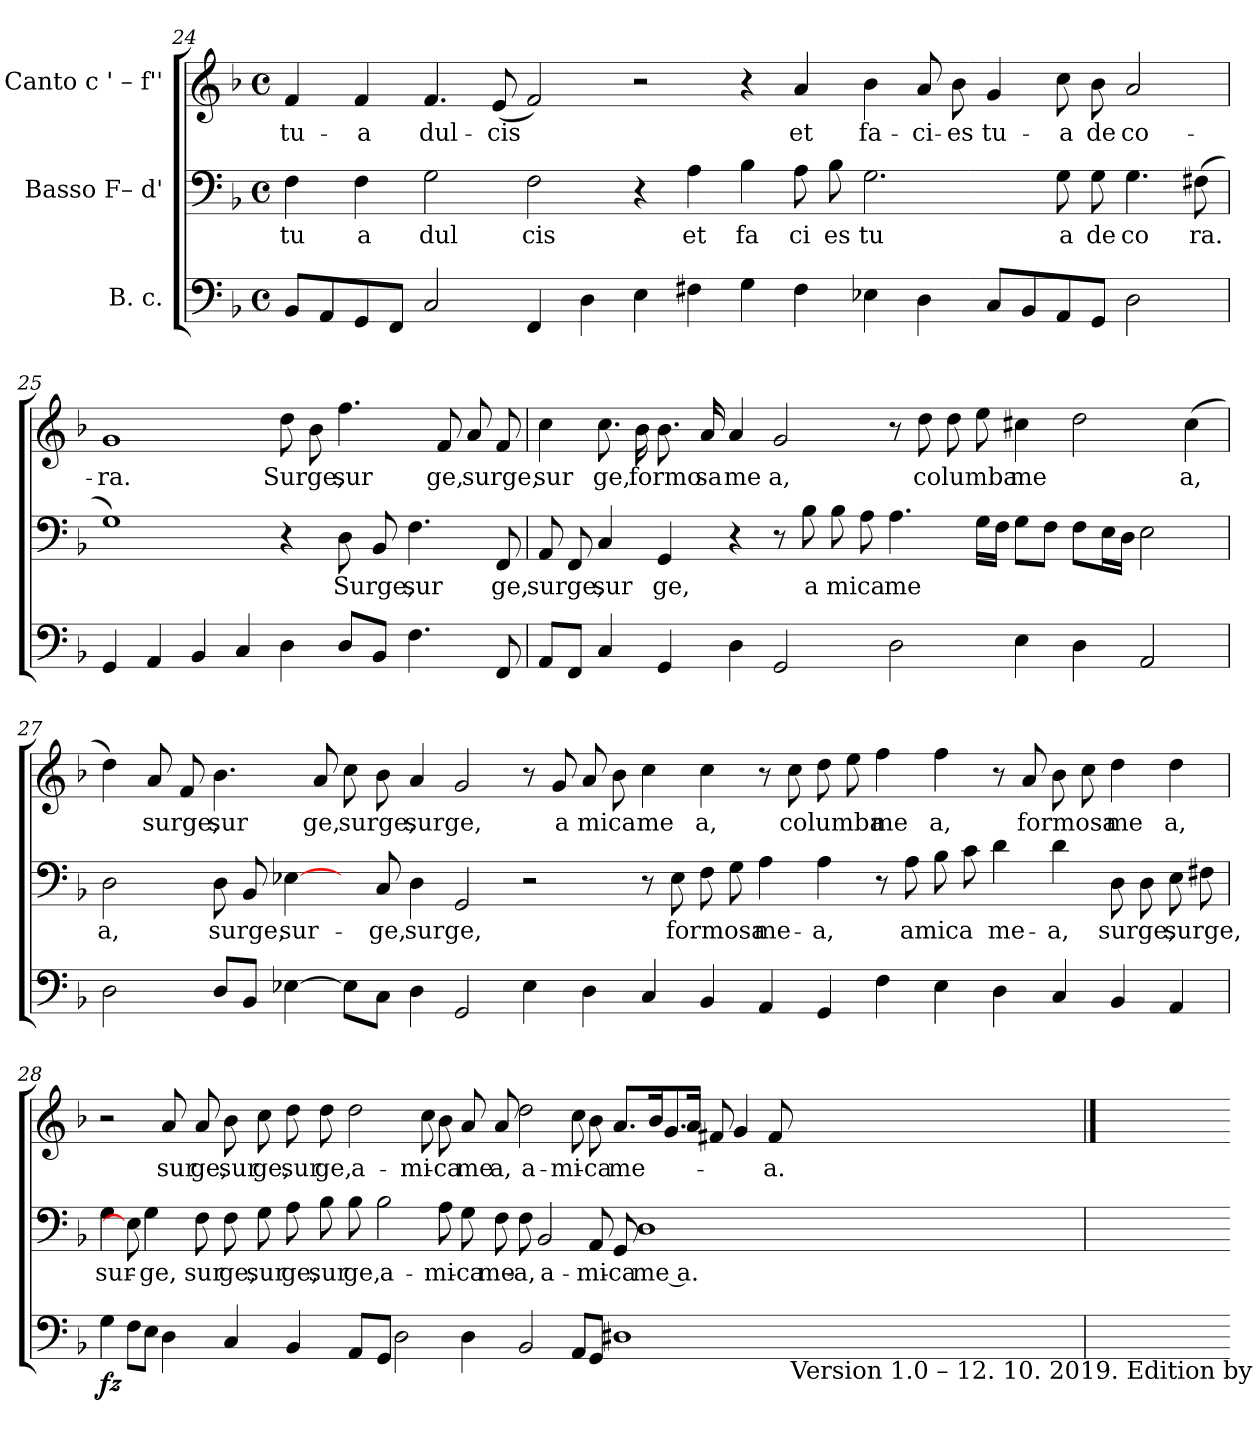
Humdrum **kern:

**kern	**dynam	**kern	**text	**kern	**text	**dynam
*part3	*part3	*part2	*part2	*part1	*part1	*part1
*staff3	*staff3	*staff2	*staff2	*staff1	*staff1	*staff1
*I"B. c.	*	*I"Basso  F– d'	*	*I"Canto  c ' – f''	*	*
*clefF4	*	*clefF4	*	*clefG2	*	*
*k[b-]	*	*k[b-]	*	*k[b-]	*	*
*F:	*	*F:	*	*F:	*	*
*M4/4	*	*M4/4	*	*M4/4	*	*
*met(c)	*	*met(c)	*	*met(c)	*	*
=24	=24	=24	=24	=24	=24	=24
!	!	!	!LO:LY:b:cj	!	!LO:LY:b:cj	!
8BB-/L	.	4F\	tu	4f/	tu-	.
8AA/	.	.	.	.	.	.
!	!	!	!LO:LY:b:cj	!	!LO:LY:b:cj	!
8GG/	.	4F\	a	4f/	-a	.
8FF/J	.	.	.	.	.	.
!	!	!	!LO:LY:b:cj	!	!LO:LY:b:cj	!
2C/	.	2G\	dul	4.f/	dul-	.
!	!	!	!	!	!LO:LY:b	!
.	.	.	.	(<8e/	-cis	.
!	!	!	!LO:LY:b:cj	!	!	!
4FF/	.	2F\	cis	2f/)	.	.
4D\	.	.	.	.	.	.
4E\	.	4r	.	2r	.	.
!	!	!	!LO:LY:b:cj	!	!	!
4F#X\	.	4A\	et	.	.	.
!	!	!	!LO:LY:b:cj	!	!	!
4G\	.	4B-\	fa	4r	.	.
!	!	!	!LO:LY:b:cj	!	!LO:LY:b:cj	!
4F#\	.	8A\	ci	4a/	et	.
!	!	!	!LO:LY:b:cj	!	!	!
.	.	8B-\	es	.	.	.
!	!	!	!LO:LY:b:cj	!	!LO:LY:b:cj	!
4E-X\	.	2.G\	tu	4b-\	fa-	.
!	!	!	!	!	!LO:LY:b:cj	!
4D\	.	.	.	8a/	-ci-	.
!	!	!	!	!	!LO:LY:b:cj	!
.	.	.	.	8b-\	-es	.
!	!	!	!	!	!LO:LY:b:cj	!
8C/L	.	.	.	4g/	tu-	.
8BB-/	.	.	.	.	.	.
!	!	!	!LO:LY:b:cj	!	!LO:LY:b:cj	!
8AA/	.	8G\	a	8cc\	-a	.
!	!	!	!LO:LY:b:cj	!	!LO:LY:b:cj	!
8GG/J	.	8G\	de	8b-\	de	.
!	!	!	!LO:LY:b:cj	!	!LO:LY:b:cj	!
2D\	.	4.G\	co	2a/	co-	.
!	!	!	!LO:LY:b	!	!	!
.	.	(<8F#X\	ra.	.	.	.
!!LO:LB:g=z
=25	=25	=25	=25	=25	=25	=25
!	!	!	!	!	!LO:LY:b:cj	!
4GG/	.	1G)	.	1g	-ra.	.
4AA/	.	.	.	.	.	.
4BB-/	.	.	.	.	.	.
4C/	.	.	.	.	.	.
!	!	!	!	!	!LO:LY:b:cj	!
4D\	.	4r	.	8dd\	Surge,	.
.	.	.	.	8b-\	.	.
!	!	!	!LO:LY:b:cj	!	!LO:LY:b:cj	!
8D/L	.	8D\	Surge,	4.ff\	sur	.
8BB-/J	.	8BB-/	.	.	.	.
!	!	!	!LO:LY:b:cj	!	!	!
4.F\	.	4.F\	sur	.	.	.
!	!	!	!	!	!LO:LY:b:cj	!
.	.	.	.	8f/	ge,	.
!	!	!	!	!	!LO:LY:b:cj	!
.	.	.	.	8a/	surge,	.
!	!	!	!LO:LY:b:cj	!	!	!
8FF/	.	8FF/	ge,	8f/	.	.
=26	=26	=26	=26	=26	=26	=26
!	!	!	!LO:LY:b:cj	!	!LO:LY:b:cj	!
8AA/L	.	8AA/	surge,	4cc\	sur	.
8FF/J	.	8FF/	.	.	.	.
!	!	!	!LO:LY:b:cj	!	!LO:LY:b:cj	!
4C/	.	4C/	sur	8.cc\	ge,	.
!	!	!	!	!	!LO:LY:b	!
.	.	.	.	16b-\	formo	.
!	!	!	!LO:LY:b:cj	!	!	!
4GG/	.	4GG/	ge,	8.b-\	.	.
!	!	!	!	!	!LO:LY:b:cj	!
.	.	.	.	16a/	sa	.
!	!	!	!	!	!LO:LY:b:cj	!
4D\	.	4r	.	4a/	me	.
!	!	!	!	!	!LO:LY:b:cj	!
2GG/	.	8r	.	2g/	a,	.
!	!	!	!LO:LY:b:cj	!	!	!
.	.	8B-\	a	.	.	.
!	!	!	!LO:LY:b:cj	!	!	!
.	.	8B-\	mica	.	.	.
.	.	8A\	.	.	.	.
!	!	!	!LO:LY:b	!	!	!
2D\	.	4.A\	me	8r	.	.
!	!	!	!	!	!LO:LY:b	!
.	.	.	.	8dd\	columba	.
.	.	.	.	8dd\	.	.
.	.	16G\L	.	8ee\	.	.
.	.	16F\J	.	.	.	.
!	!	!	!	!	!LO:LY:b	!
4E\	.	8G\L	.	4cc#X\	me	.
.	.	8F\J	.	.	.	.
4D\	.	8F\L	.	2dd\	.	.
.	.	16E\	.	.	.	.
.	.	16D\J	.	.	.	.
2AA/	.	2E\	.	.	.	.
!	!	!	!	!	!LO:LY:b:cj	!
.	.	.	.	(<4cc#\	a,	.
!!LO:LB:g=z
=27	=27	=27	=27	=27	=27	=27
!	!	!	!LO:LY:b:cj	!	!	!
2D\	.	2D\	a,	4dd\)	.	.
!	!	!	!	!	!LO:LY:b:cj	!
.	.	.	.	8a/	surge,	.
.	.	.	.	8f/	.	.
!	!	!	!LO:LY:b:cj	!	!LO:LY:b:cj	!
8D/L	.	8D\	surge,	4.b-\	sur	.
8BB-/J	.	8BB-/	.	.	.	.
!	!	!	!LO:LY:b:cj	!	!	!
[>4E-X\	.	[4E-X\	sur-	.	.	.
!	!	!	!	!	!LO:LY:b:cj	!
.	.	.	.	8a/	ge,	.
!	!	!	!	!	!LO:LY:b:cj	!
8E-\L]	.	8ryy	.	8cc\	surge,	.
!	!	!	!LO:LY:b:cj	!	!	!
8C\J	.	8C/	-ge,	8b-\	.	.
!	!	!	!LO:LY:b:cj	!	!LO:LY:b:cj	!
4D\	.	4D\	surge,	4a/	surge,	.
2GG/	.	2GG/	.	2g/	.	.
4E-\	.	2r	.	8r	.	.
!	!	!	!	!	!LO:LY:b:cj	!
.	.	.	.	8g/	a	.
!	!	!	!	!	!LO:LY:b:cj	!
4D\	.	.	.	8a/	mica	.
.	.	.	.	8b-\	.	.
!	!	!	!	!	!LO:LY:b:cj	!
4C/	.	8r	.	4cc\	me	.
!	!	!	!LO:LY:b	!	!	!
.	.	8E-\	formosa	.	.	.
!	!	!	!	!	!LO:LY:b:cj	!
4BB-/	.	8F\	.	4cc\	a,	.
.	.	8G\	.	.	.	.
!	!	!	!LO:LY:b:cj	!	!	!
4AA/	.	4A\	me-	8r	.	.
!	!	!	!	!	!LO:LY:b	!
.	.	.	.	8cc\	columba	.
!	!	!	!LO:LY:b:cj	!	!	!
4GG/	.	4A\	-a,	8dd\	.	.
.	.	.	.	8ee\	.	.
!	!	!	!	!	!LO:LY:b:cj	!
4F\	.	8r	.	4ff\	me	.
!	!	!	!LO:LY:b	!	!	!
.	.	8A\	amica	.	.	.
!	!	!	!	!	!LO:LY:b:cj	!
4E-\	.	8B-\	.	4ff\	a,	.
.	.	8c\	.	.	.	.
!	!	!	!LO:LY:b:cj	!	!	!
4D\	.	4d\	me-	8r	.	.
!	!	!	!	!	!LO:LY:b	!
.	.	.	.	8a/	formosa	.
!	!	!	!LO:LY:b:cj	!	!	!
4C/	.	4d\	-a,	8b-\	.	.
.	.	.	.	8cc\	.	.
!	!	!	!LO:LY:b:cj	!	!LO:LY:b:cj	!
4BB-/	.	8D\	surge,	4dd\	me	.
.	.	8D\	.	.	.	.
!	!	!	!LO:LY:b:cj	!	!LO:LY:b:cj	!
4AA/	.	8E-\	surge,	4dd\	a,	.
.	.	8F#X\	.	.	.	.
!!LO:LB:g=z
=28	=28	=28	=28	=28	=28	=28
!	!LO:DY:b	!	!LO:LY:b:cj	!	!	!
*	*	*	*	*^	*	*
4G\	fz	4G\	sur-	2r	1ryy	.	.
8F\L	.	8E-\]	.	.	.	.	.
!	!	!	!LO:LY:b:cj	!	!	!	!
8E\J	.	4G\	-ge,	.	.	.	.
!	!	!	!	!	!	!LO:LY:b:cj	!
4D\	.	.	.	8a/	.	sur-	.
!	!	!	!LO:LY:b:cj	!	!	!LO:LY:b:cj	!
.	.	8F\	sur-	8a/	.	-ge,	.
!	!	!	!LO:LY:b:cj	!	!	!LO:LY:b:cj	!
4C/	.	8F\	-ge,	8b-\	.	sur-	.
!	!	!	!LO:LY:b:cj	!	!	!LO:LY:b:cj	!
.	.	8G\	sur-	8cc\	.	-ge,	.
!	!	!	!LO:LY:b:cj	!	!	!LO:LY:b:cj	!
4BB-/	.	8A\	-ge,	8dd\	1ryy	sur-	.
!	!	!	!LO:LY:b:cj	!	!	!LO:LY:b:cj	!
.	.	8B-\	sur-	8dd\	.	-ge,	.
!	!	!	!LO:LY:b:cj	!	!	!LO:LY:b:cj	!
8AA/L	.	8B-\	-ge,	2dd\	.	a-	.
!	!	!	!LO:LY:b:cj	!	!	!	!
8GG/J	.	2B-\	a-	.	.	.	.
2D\	.	.	.	.	.	.	.
!	!	!	!	!	!	!LO:LY:b:cj	!
.	.	.	.	8cc\	.	-mi-	.
!	!	!	!LO:LY:b:cj	!	!	!LO:LY:b:cj	!
.	.	8A\	-mi-	8b-\	.	-ca	.
!	!	!	!LO:LY:b:cj	!	!	!LO:LY:b:cj	!
4D\	.	8G\	-ca	8a/	1ryy	me-	.
!	!	!	!LO:LY:b:cj	!	!	!LO:LY:b:cj	!
.	.	8F\	me-	8a/	.	-a,	.
!	!	!	!LO:LY:b:cj	!	!	!LO:LY:b:cj	!
2BB-/	.	8F\	-a,	2dd\	.	a-	.
!	!	!	!LO:LY:b:cj	!	!	!	!
.	.	2BB-/	a-	.	.	.	.
!	!	!	!	!	!	!LO:LY:b:cj	!
8AA/L	.	.	.	8cc\	.	-mi-	.
!	!	!	!LO:LY:b:cj	!	!	!LO:LY:b:cj	!
8GG/J	.	8AA/	-mi-	8b-\	.	-ca	.
!	!	!	!LO:LY:b:cj	!	!	!LO:LY:b	!
1D#	.	8GG/	-ca	8.a/L	2ryy	me-	.
!	!	!	!LO:LY:b:cj	!	!	!	!
.	.	1D	me a.-	.	.	.	.
.	.	.	.	16b-/	.	.	.
.	.	.	.	8.g/	.	.	.
.	.	.	.	16a/J	.	.	.
.	.	.	.	8f#X/	4ryy	.	.
.	.	.	.	4g/	.	.	.
.	.	.	.	.	8ryy	.	.
!	!	!	!	!	!	!LO:LY:b	!
.	.	.	.	8f#/	32ryy	-a.	.
!	!	!	!	!	!	!	!LO:DY:b
!	!	!	!	!	!	!	!LO:DY:n=1:b
.	.	.	.	.	8..ryy	.	fz fz
!LO:TX:b:t=Version 1.0 – 12. 10. 2019. Edition by Peter Rottländer	!	!	!	!	!	!	!
8ryy	.	.	.	8ryy	.	.	.
*	*	*	*	*v	*v	*	*
=	==	=	==	==	==	==
*-	*-	*-	*-	*-	*-	*-
